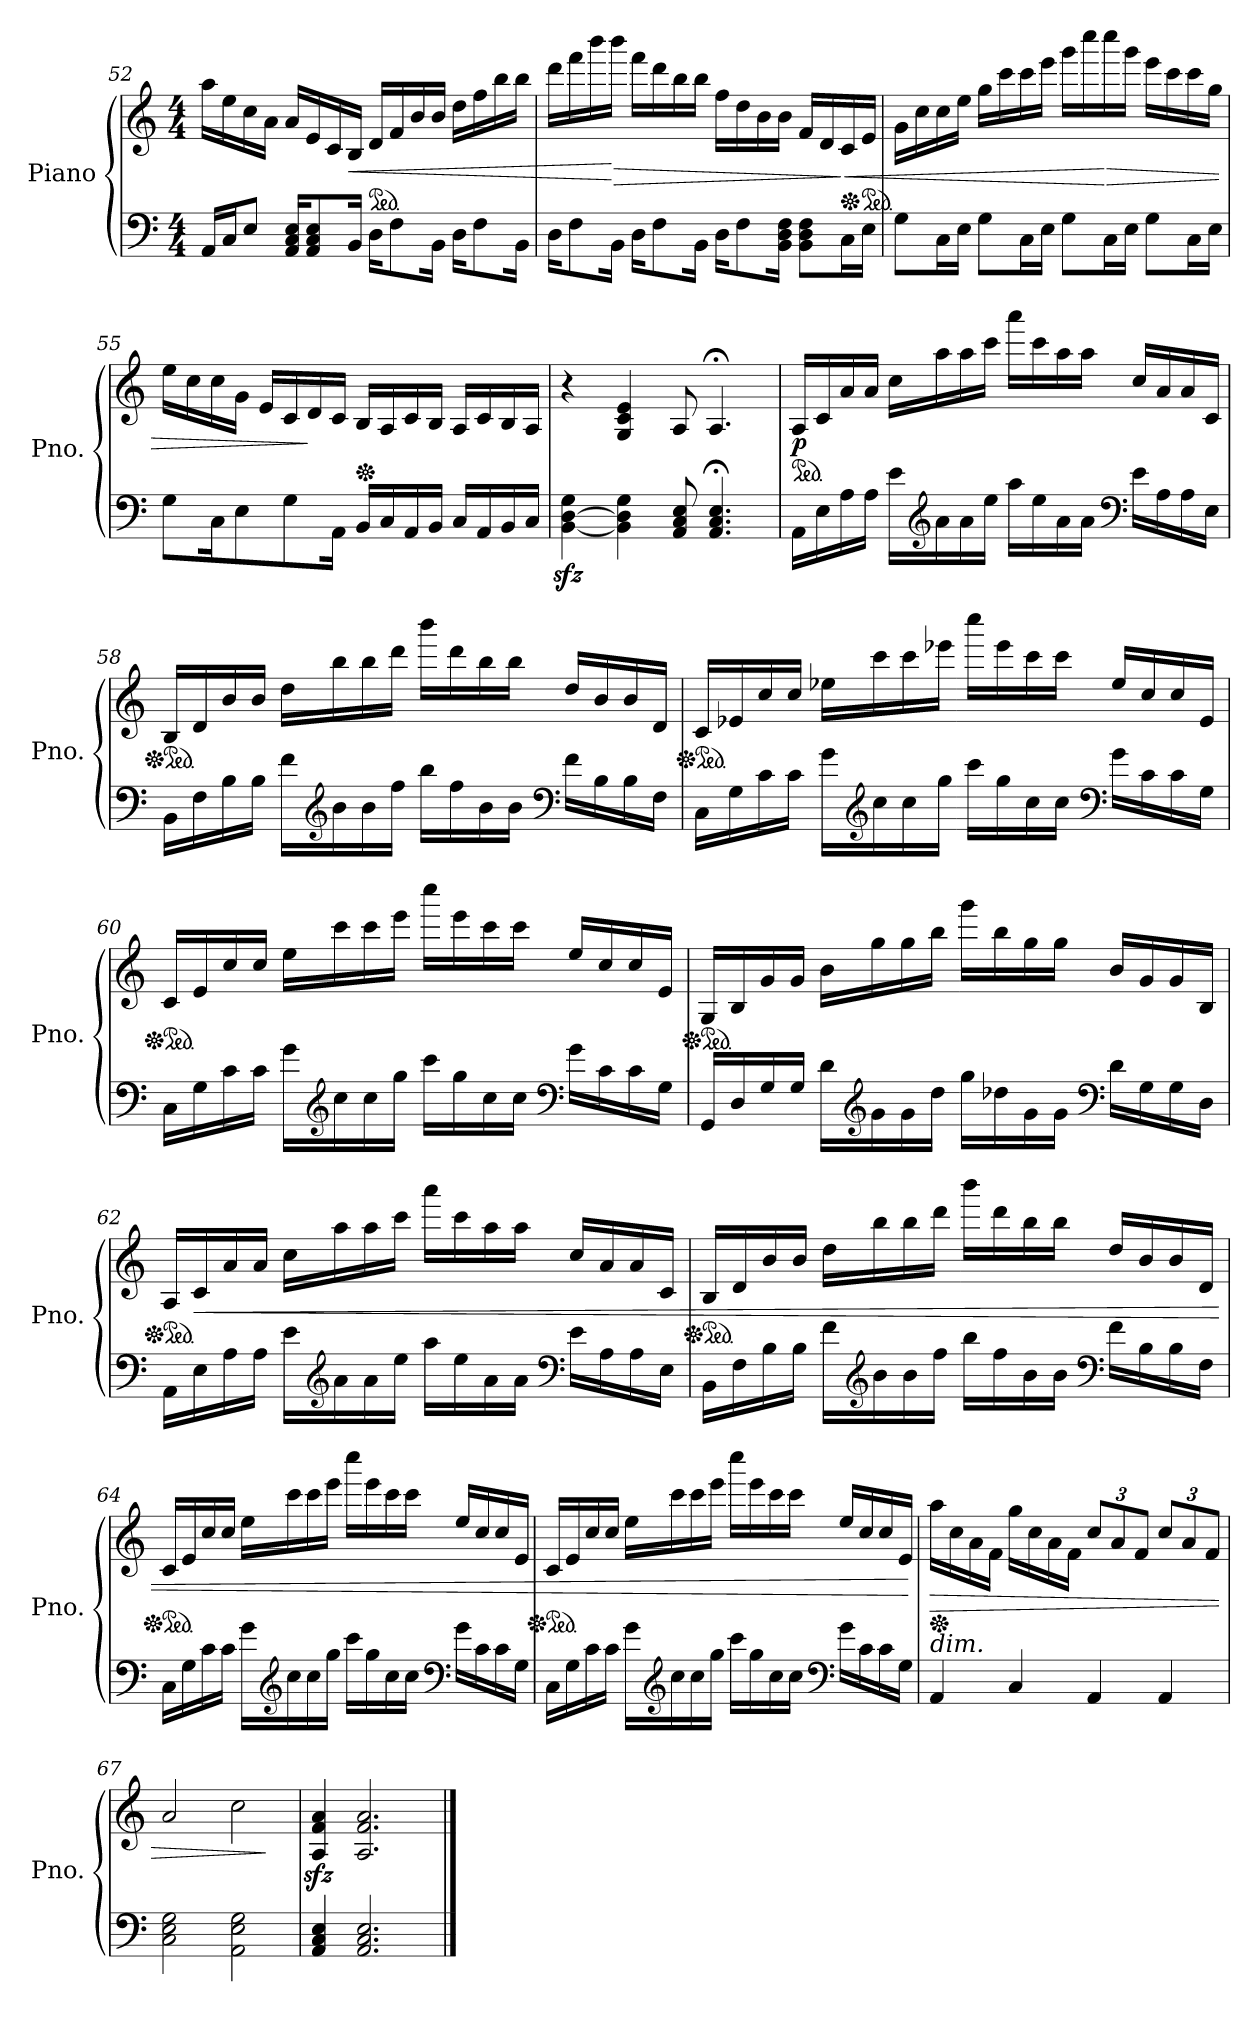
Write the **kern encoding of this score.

**kern	**kern	**dynam
*part1	*part1	*part1
*staff2	*staff1	*staff1/2
*I"Piano	*	*
*I'Pno.	*	*
*clefF4	*clefG2	*
*k[]	*k[]	*
*M4/4	*M4/4	*
=52	=52	=52
16AA/LL	16aa\LL	.
16C/J	16ee\	.
8E/J	16cc\	.
.	16a\JJ	.
16AA/ 16C/ 16E/KL	16a/LL	.
8AA/ 8C/ 8E/	16e/	.
.	16c/	.
!	!	!LO:HP:b
16BB/Jk	16B/JJ	<
*	*ped	*
16D\KL	16d/LL	.
8F\	16f/	.
.	16b/	.
16BB\Jk	16b/JJ	.
16D\KL	16dd\LL	.
8F\	16ff\	.
.	16bb\	.
16BB\Jk	16bb\JJ	.
!!LO:LB:g=z
=53	=53	=53
16D\KL	16ddd\LL	.
8F\	16fff\	.
.	16bbb\	.
!	!	!LO:HP:n=1:b
16BB\Jk	16bbb\JJ	[ >
16D\KL	16fff\LL	.
8F\	16ddd\	.
.	16bb\	.
16BB\Jk	16bb\JJ	.
16D\KL	16ff\LL	.
8F\	16dd\	.
.	16b\	.
16BB\ 16D\ 16F\Jk	16b\JJ	.
8BB\ 8D\ 8F\L	16f/LL	.
.	16d/	.
*	*Xped	*
!	!	!LO:HP:n=1:b
16C\L	16c/	] <
*	*ped	*
16E\JJ	16e/JJ	.
=54	=54	=54
8G\L	16g\LL	.
.	16cc\	.
16C\L	16cc\	.
16E\JJ	16ee\JJ	.
8G\L	16gg\LL	.
.	16ccc\	.
16C\L	16ccc\	.
16E\JJ	16eee\JJ	.
8G\L	16ggg\LL	.
.	16cccc\	.
!	!	!LO:HP:n=1:b
16C\L	16cccc\	[ >
16E\JJ	16ggg\JJ	.
8G\L	16eee\LL	.
.	16ccc\	.
16C\L	16ccc\	.
16E\JJ	16gg\JJ	.
!!LO:LB:g=z
=55	=55	=55
8G\L	16ee\LL	.
.	16cc\	.
16C\K	16cc\	.
8E\	16g\JJ	.
.	16e/LL	.
8G\	16c/	.
.	16d/	]
16AA\Jk	16c/JJ	.
*	*Xped	*
16BB/LL	16B/LL	.
16C/	16A/	.
16AA/	16c/	.
16BB/JJ	16B/JJ	.
16C/LL	16A/LL	.
16AA/	16c/	.
16BB/	16B/	.
16C/JJ	16A/JJ	.
=56	=56	=56
[4BB\zz> [4D\zz> 4G\zz>	4r	.
4BB\] 4D\] 4G\	4G/ 4c/ 4e/	.
8AA/ 8C/ 8E/	8A/	.
4.AA/;< 4.C/;< 4.E/;<	4.A;</	.
=57	=57	=57
*	*ped	*
!	!	!LO:DY:b
16AA\LL	16A/LL	p
16E\	16c/	.
16A\	16a/	.
16A\JJ	16a/JJ	.
16e\LL	16cc\LL	.
*clefG2	*	*
16a\	16aa\	.
16a\	16aa\	.
16ee\JJ	16ccc\JJ	.
16aa\LL	16aaa\LL	.
16ee\	16ccc\	.
16a\	16aa\	.
16a\JJ	16aa\JJ	.
*clefF4	*	*
16e\LL	16cc/LL	.
16A\	16a/	.
16A\	16a/	.
16E\JJ	16c/JJ	.
!!LO:PB:g=z
=58	=58	=58
*	*Xped	*
*	*ped	*
16BB\LL	16B/LL	.
16F\	16d/	.
16B\	16b/	.
16B\JJ	16b/JJ	.
16f\LL	16dd\LL	.
*clefG2	*	*
16b\	16bb\	.
16b\	16bb\	.
16ff\JJ	16ddd\JJ	.
16bb\LL	16bbb\LL	.
16ff\	16ddd\	.
16b\	16bb\	.
16b\JJ	16bb\JJ	.
*clefF4	*	*
16f\LL	16dd/LL	.
16B\	16b/	.
16B\	16b/	.
16F\JJ	16d/JJ	.
=59	=59	=59
*	*Xped	*
*	*ped	*
16C\LL	16c/LL	.
16G\	16e-X/	.
16c\	16cc/	.
16c\JJ	16cc/JJ	.
16g\LL	16ee-X\LL	.
*clefG2	*	*
16cc\	16ccc\	.
16cc\	16ccc\	.
16gg\JJ	16eee-X\JJ	.
16ccc\LL	16cccc\LL	.
16gg\	16eee-\	.
16cc\	16ccc\	.
16cc\JJ	16ccc\JJ	.
*clefF4	*	*
16g\LL	16ee-/LL	.
16c\	16cc/	.
16c\	16cc/	.
16G\JJ	16e-/JJ	.
!!LO:LB:g=z
=60	=60	=60
*	*Xped	*
*	*ped	*
16C\LL	16c/LL	.
16G\	16e/	.
16c\	16cc/	.
16c\JJ	16cc/JJ	.
16g\LL	16ee\LL	.
*clefG2	*	*
16cc\	16ccc\	.
16cc\	16ccc\	.
16gg\JJ	16eee\JJ	.
16ccc\LL	16cccc\LL	.
16gg\	16eee\	.
16cc\	16ccc\	.
16cc\JJ	16ccc\JJ	.
*clefF4	*	*
16g\LL	16ee/LL	.
16c\	16cc/	.
16c\	16cc/	.
16G\JJ	16e/JJ	.
=61	=61	=61
*	*Xped	*
*	*ped	*
16GG/LL	16G/LL	.
16D/	16B/	.
16G/	16g/	.
16G/JJ	16g/JJ	.
16d\LL	16b\LL	.
*clefG2	*	*
16g\	16gg\	.
16g\	16gg\	.
16dd\JJ	16bb\JJ	.
16gg\LL	16ggg\LL	.
16dd-X\	16bb\	.
16g\	16gg\	.
16g\JJ	16gg\JJ	.
*clefF4	*	*
16d\LL	16b/LL	.
16G\	16g/	.
16G\	16g/	.
16D\JJ	16B/JJ	.
!!LO:LB:g=z
=62	=62	=62
*	*Xped	*
*	*ped	*
16AA\LL	16A/LL	.
!	!	!LO:HP:b
16E\	16c/	<
16A\	16a/	.
16A\JJ	16a/JJ	.
16e\LL	16cc\LL	.
*clefG2	*	*
16a\	16aa\	.
16a\	16aa\	.
16ee\JJ	16ccc\JJ	.
16aa\LL	16aaa\LL	.
16ee\	16ccc\	.
16a\	16aa\	.
16a\JJ	16aa\JJ	.
*clefF4	*	*
16e\LL	16cc/LL	.
16A\	16a/	.
16A\	16a/	.
16E\JJ	16c/JJ	.
=63	=63	=63
*	*Xped	*
*	*ped	*
16BB\LL	16B/LL	.
16F\	16d/	.
16B\	16b/	.
16B\JJ	16b/JJ	.
16f\LL	16dd\LL	.
*clefG2	*	*
16b\	16bb\	.
16b\	16bb\	.
16ff\JJ	16ddd\JJ	.
16bb\LL	16bbb\LL	.
16ff\	16ddd\	.
16b\	16bb\	.
16b\JJ	16bb\JJ	.
*clefF4	*	*
16f\LL	16dd/LL	.
16B\	16b/	.
16B\	16b/	.
16F\JJ	16d/JJ	.
!!LO:LB:g=z
=64	=64	=64
*	*Xped	*
*	*ped	*
16C\LL	16c/LL	.
16G\	16e/	.
16c\	16cc/	.
16c\JJ	16cc/JJ	.
16g\LL	16ee\LL	.
*clefG2	*	*
16cc\	16ccc\	.
16cc\	16ccc\	.
16gg\JJ	16eee\JJ	.
16ccc\LL	16cccc\LL	.
16gg\	16eee\	.
16cc\	16ccc\	.
16cc\JJ	16ccc\JJ	.
*clefF4	*	*
16g\LL	16ee/LL	.
16c\	16cc/	.
16c\	16cc/	.
16G\JJ	16e/JJ	.
=65	=65	=65
*	*Xped	*
*	*ped	*
16C\LL	16c/LL	.
16G\	16e/	.
16c\	16cc/	.
16c\JJ	16cc/JJ	.
16g\LL	16ee\LL	.
*clefG2	*	*
16cc\	16ccc\	.
16cc\	16ccc\	.
16gg\JJ	16eee\JJ	.
16ccc\LL	16cccc\LL	.
16gg\	16eee\	.
16cc\	16ccc\	.
16cc\JJ	16ccc\JJ	.
*clefF4	*	*
16g\LL	16ee/LL	.
16c\	16cc/	.
16c\	16cc/	.
16G\JJ	16e/JJ	.
.	.	[
!!LO:LB:g=z
=66	=66	=66
*	*Xped	*
!LO:TX:a:i:t=dim.	!	!
!	!	!LO:HP:b
4AA/	16aa\LL	>
.	16cc\	.
.	16a\	.
.	16f\JJ	.
4C/	16gg\LL	.
.	16cc\	.
.	16a\	.
.	16f\JJ	.
*	*Xbrackettup	*
4AA/	12cc/L	.
.	12a/	.
.	12f/J	.
4AA/	12cc/L	.
.	12a/	.
.	12f/J	.
=67	=67	=67
2C\ 2E\ 2G\	2a/	.
2AA\ 2E\ 2G\	2cc\	.
.	.	]
=68	=68	=68
4AA/ 4C/ 4E/	4A/zz< 4f/zz< 4a/zz<	.
2.AA/ 2.C/ 2.E/	2.A/ 2.f/ 2.a/	.
==	==	==
*-	*-	*-
